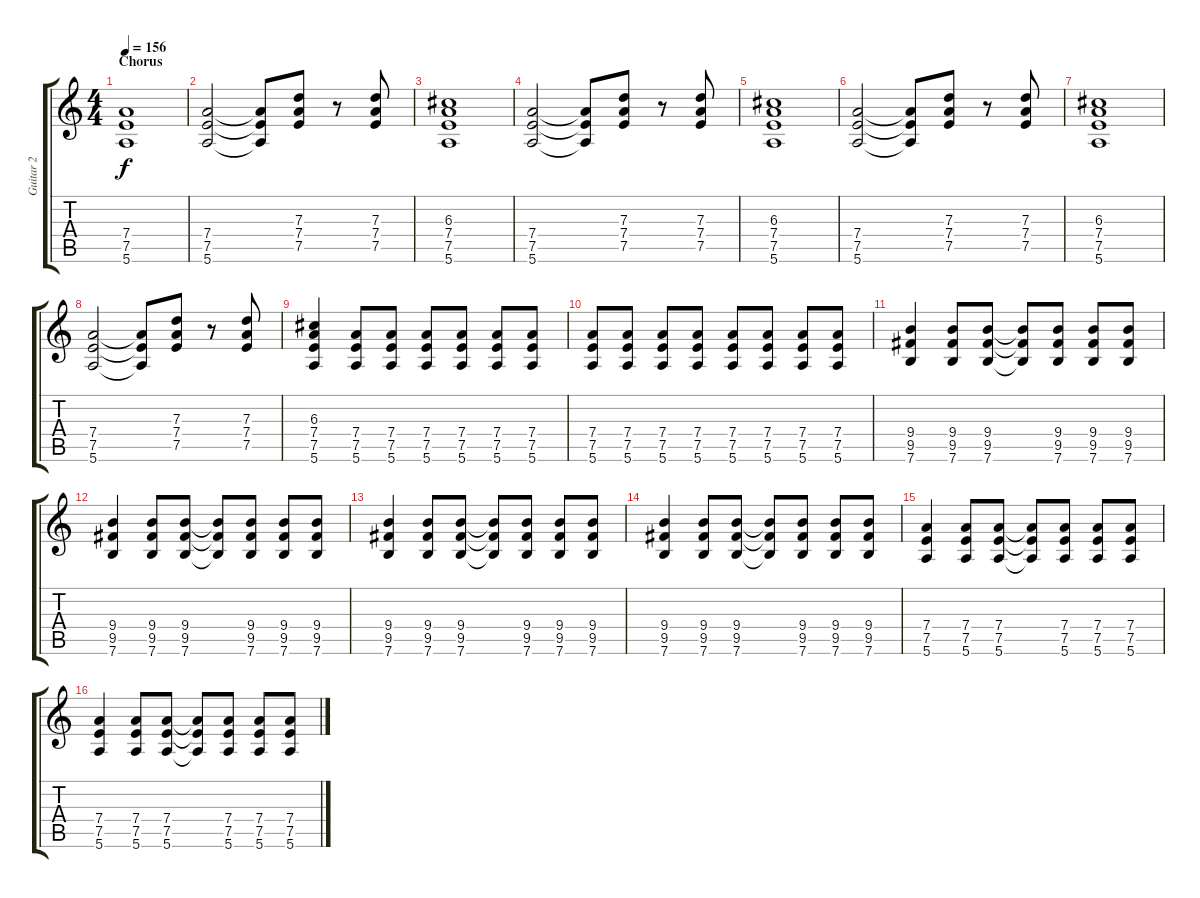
\track ("Guitar 2" "Guitar 2") {instrument distortionguitar}
\staff {score tabs}
\tuning (E4 B3 G3 D3 A2 E2) {hide}
\ts (4 4)
\section ("" "Chorus")
\tempo 156
\clef g2
\ks c
(7.4 7.5 5.6).1{dy f} |
(7.4 7.5 5.6).2 (7.4{t} 7.5{t} 5.6{t}).8 (7.3 7.4 7.5).8 r.8 (7.3 7.4 7.5).8 |
(6.3 7.4 7.5 5.6).1 |
(7.4 7.5 5.6).2 (7.4{t} 7.5{t} 5.6{t}).8 (7.3 7.4 7.5).8 r.8 (7.3 7.4 7.5).8 |
(6.3 7.4 7.5 5.6).1 |
(7.4 7.5 5.6).2 (7.4{t} 7.5{t} 5.6{t}).8 (7.3 7.4 7.5).8 r.8 (7.3 7.4 7.5).8 |
(6.3 7.4 7.5 5.6).1 |
(7.4 7.5 5.6).2 (7.4{t} 7.5{t} 5.6{t}).8 (7.3 7.4 7.5).8 r.8 (7.3 7.4 7.5).8 |
(6.3 7.4 7.5 5.6).4 (7.4 7.5 5.6).8 (7.4 7.5 5.6).8 (7.4 7.5 5.6).8 (7.4 7.5 5.6).8 (7.4 7.5 5.6).8 (7.4 7.5 5.6).8 |
(7.4 7.5 5.6).8 (7.4 7.5 5.6).8 (7.4 7.5 5.6).8 (7.4 7.5 5.6).8 (7.4 7.5 5.6).8 (7.4 7.5 5.6).8 (7.4 7.5 5.6).8 (7.4 7.5 5.6).8 |
(9.4 9.5 7.6).4 (9.4 9.5 7.6).8 (9.4 9.5 7.6).8 (9.4{t} 9.5{t} 7.6{t}).8 (9.4 9.5 7.6).8 (9.4 9.5 7.6).8 (9.4 9.5 7.6).8 |
(9.4 9.5 7.6).4 (9.4 9.5 7.6).8 (9.4 9.5 7.6).8 (9.4{t} 9.5{t} 7.6{t}).8 (9.4 9.5 7.6).8 (9.4 9.5 7.6).8 (9.4 9.5 7.6).8 |
(9.4 9.5 7.6).4 (9.4 9.5 7.6).8 (9.4 9.5 7.6).8 (9.4{t} 9.5{t} 7.6{t}).8 (9.4 9.5 7.6).8 (9.4 9.5 7.6).8 (9.4 9.5 7.6).8 |
(9.4 9.5 7.6).4 (9.4 9.5 7.6).8 (9.4 9.5 7.6).8 (9.4{t} 9.5{t} 7.6{t}).8 (9.4 9.5 7.6).8 (9.4 9.5 7.6).8 (9.4 9.5 7.6).8 |
(7.4 7.5 5.6).4 (7.4 7.5 5.6).8 (7.4 7.5 5.6).8 (7.4{t} 7.5{t} 5.6{t}).8 (7.4 7.5 5.6).8 (7.4 7.5 5.6).8 (7.4 7.5 5.6).8 |
(7.4 7.5 5.6).4 (7.4 7.5 5.6).8 (7.4 7.5 5.6).8 (7.4{t} 7.5{t} 5.6{t}).8 (7.4 7.5 5.6).8 (7.4 7.5 5.6).8 (7.4 7.5 5.6).8
